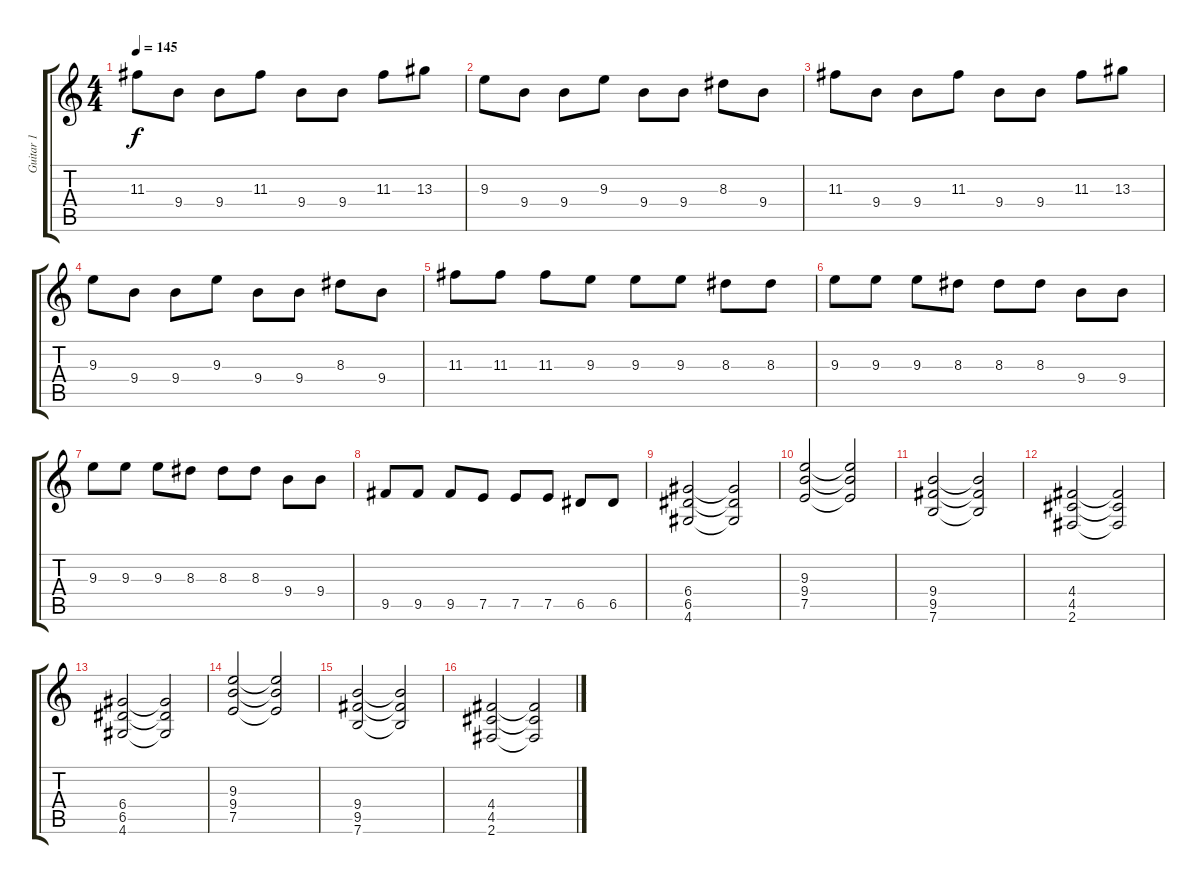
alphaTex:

\track ("Guitar 1" "Guitar 1") {instrument electricguitarjazz}
\staff {score tabs}
\tuning (E4 B3 G3 D3 A2 E2) {hide}
\ts (4 4)
\tempo 145
\clef g2
\ks c
11.3.8{dy f} 9.4.8 9.4.8 11.3.8 9.4.8 9.4.8 11.3.8 13.3.8 |
9.3.8 9.4.8 9.4.8 9.3.8 9.4.8 9.4.8 8.3.8 9.4.8 |
11.3.8 9.4.8 9.4.8 11.3.8 9.4.8 9.4.8 11.3.8 13.3.8 |
9.3.8 9.4.8 9.4.8 9.3.8 9.4.8 9.4.8 8.3.8 9.4.8 |
11.3.8 11.3.8 11.3.8 9.3.8 9.3.8 9.3.8 8.3.8 8.3.8 |
9.3.8 9.3.8 9.3.8 8.3.8 8.3.8 8.3.8 9.4.8 9.4.8 |
9.3.8 9.3.8 9.3.8 8.3.8 8.3.8 8.3.8 9.4.8 9.4.8 |
9.5.8 9.5.8 9.5.8 7.5.8 7.5.8 7.5.8 6.5.8 6.5.8 |
(6.4 6.5 4.6).2{volume 13 instrument electricguitarjazz} (6.4{t} 6.5{t} 4.6{t}).2 |
(9.3 9.4 7.5).2 (9.3{t} 9.4{t} 7.5{t}).2 |
(9.4 9.5 7.6).2 (9.4{t} 9.5{t} 7.6{t}).2 |
(4.4 4.5 2.6).2 (4.4{t} 4.5{t} 2.6{t}).2 |
(6.4 6.5 4.6).2 (6.4{t} 6.5{t} 4.6{t}).2 |
(9.3 9.4 7.5).2 (9.3{t} 9.4{t} 7.5{t}).2 |
(9.4 9.5 7.6).2 (9.4{t} 9.5{t} 7.6{t}).2 |
(4.4 4.5 2.6).2 (4.4{t} 4.5{t} 2.6{t}).2
